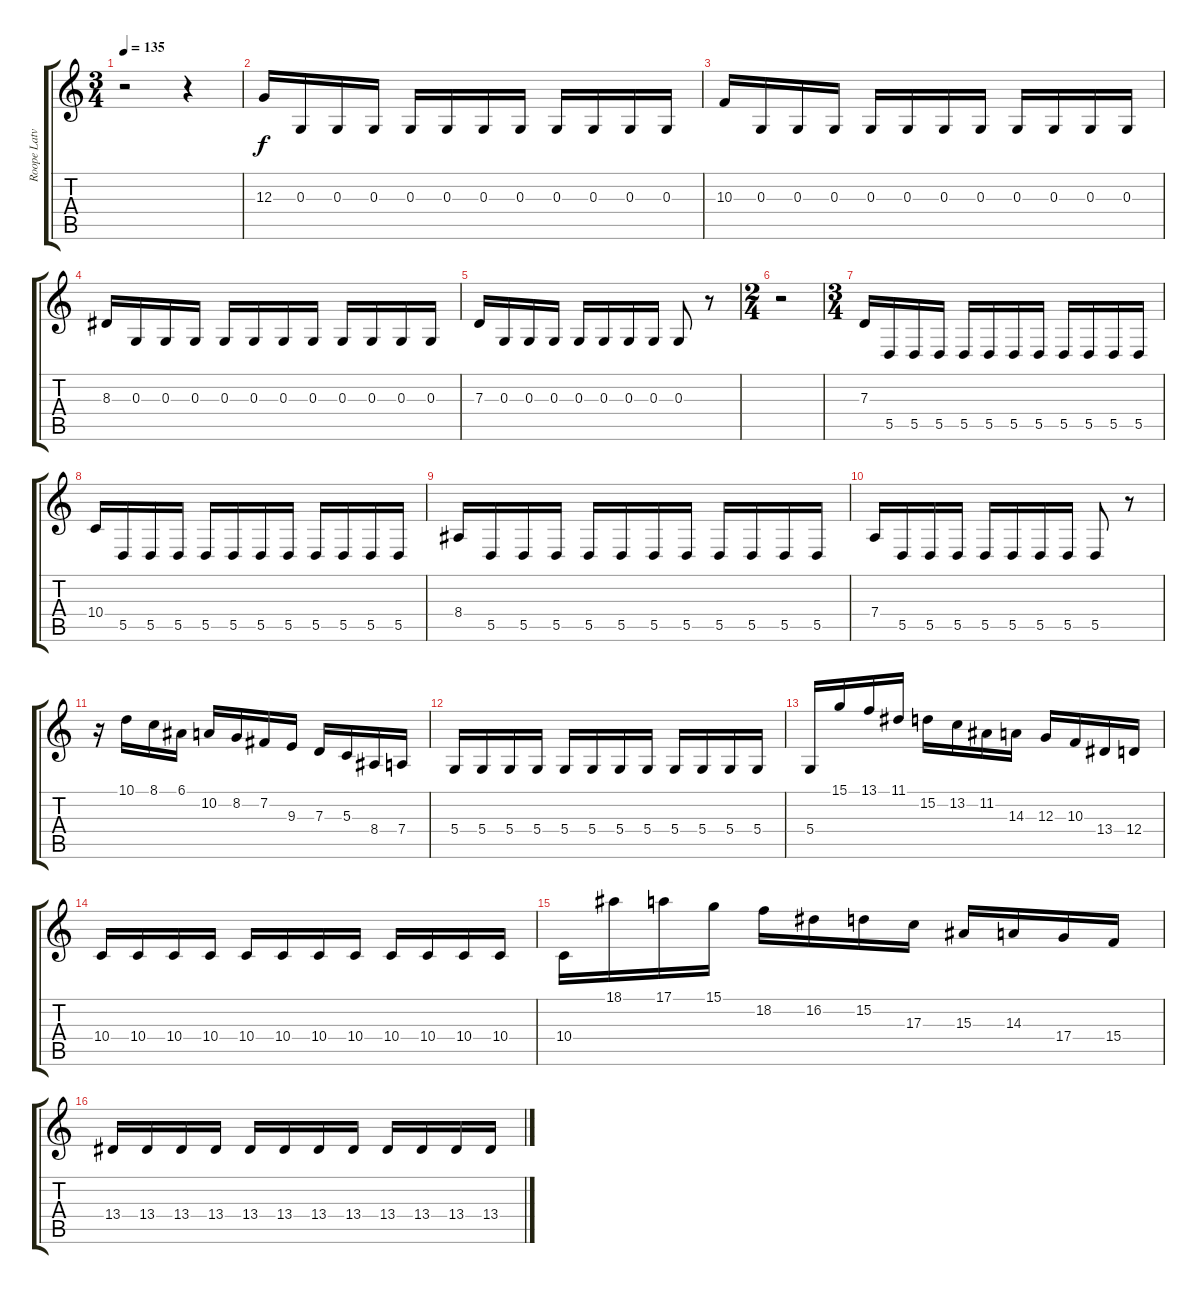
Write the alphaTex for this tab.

\track ("Roope Latvala" "Roope Latv") {instrument violin}
\staff {score tabs}
\tuning (E4 B3 G3 D3 A2 E2) {hide}
\ts (3 4)
\tempo 135
\clef g2
\ks c
r.2{dy f instrument violin} r.4 |
12.3.16 0.3.16 0.3.16 0.3.16 0.3.16 0.3.16 0.3.16 0.3.16 0.3.16 0.3.16 0.3.16 0.3.16 |
10.3.16 0.3.16 0.3.16 0.3.16 0.3.16 0.3.16 0.3.16 0.3.16 0.3.16 0.3.16 0.3.16 0.3.16 |
8.3.16 0.3.16 0.3.16 0.3.16 0.3.16 0.3.16 0.3.16 0.3.16 0.3.16 0.3.16 0.3.16 0.3.16 |
7.3.16 0.3.16 0.3.16 0.3.16 0.3.16 0.3.16 0.3.16 0.3.16 0.3.8 r.8 |
\ts (2 4)
r.2 |
\ts (3 4)
7.3.16 5.5.16 5.5.16 5.5.16 5.5.16 5.5.16 5.5.16 5.5.16 5.5.16 5.5.16 5.5.16 5.5.16 |
10.4.16 5.5.16 5.5.16 5.5.16 5.5.16 5.5.16 5.5.16 5.5.16 5.5.16 5.5.16 5.5.16 5.5.16 |
8.4.16 5.5.16 5.5.16 5.5.16 5.5.16 5.5.16 5.5.16 5.5.16 5.5.16 5.5.16 5.5.16 5.5.16 |
7.4.16 5.5.16 5.5.16 5.5.16 5.5.16 5.5.16 5.5.16 5.5.16 5.5.8 r.8 |
r.16 10.1.16 8.1.16 6.1.16 10.2.16 8.2.16 7.2.16 9.3.16 7.3.16 5.3.16 8.4.16 7.4.16 |
5.4.16 5.4.16 5.4.16 5.4.16 5.4.16 5.4.16 5.4.16 5.4.16 5.4.16 5.4.16 5.4.16 5.4.16 |
5.4.16 15.1.16 13.1.16 11.1.16 15.2.16 13.2.16 11.2.16 14.3.16 12.3.16 10.3.16 13.4.16 12.4.16 |
10.4.16 10.4.16 10.4.16 10.4.16 10.4.16 10.4.16 10.4.16 10.4.16 10.4.16 10.4.16 10.4.16 10.4.16 |
10.4.16 18.1.16 17.1.16 15.1.16 18.2.16 16.2.16 15.2.16 17.3.16 15.3.16 14.3.16 17.4.16 15.4.16 |
13.4.16 13.4.16 13.4.16 13.4.16 13.4.16 13.4.16 13.4.16 13.4.16 13.4.16 13.4.16 13.4.16 13.4.16
